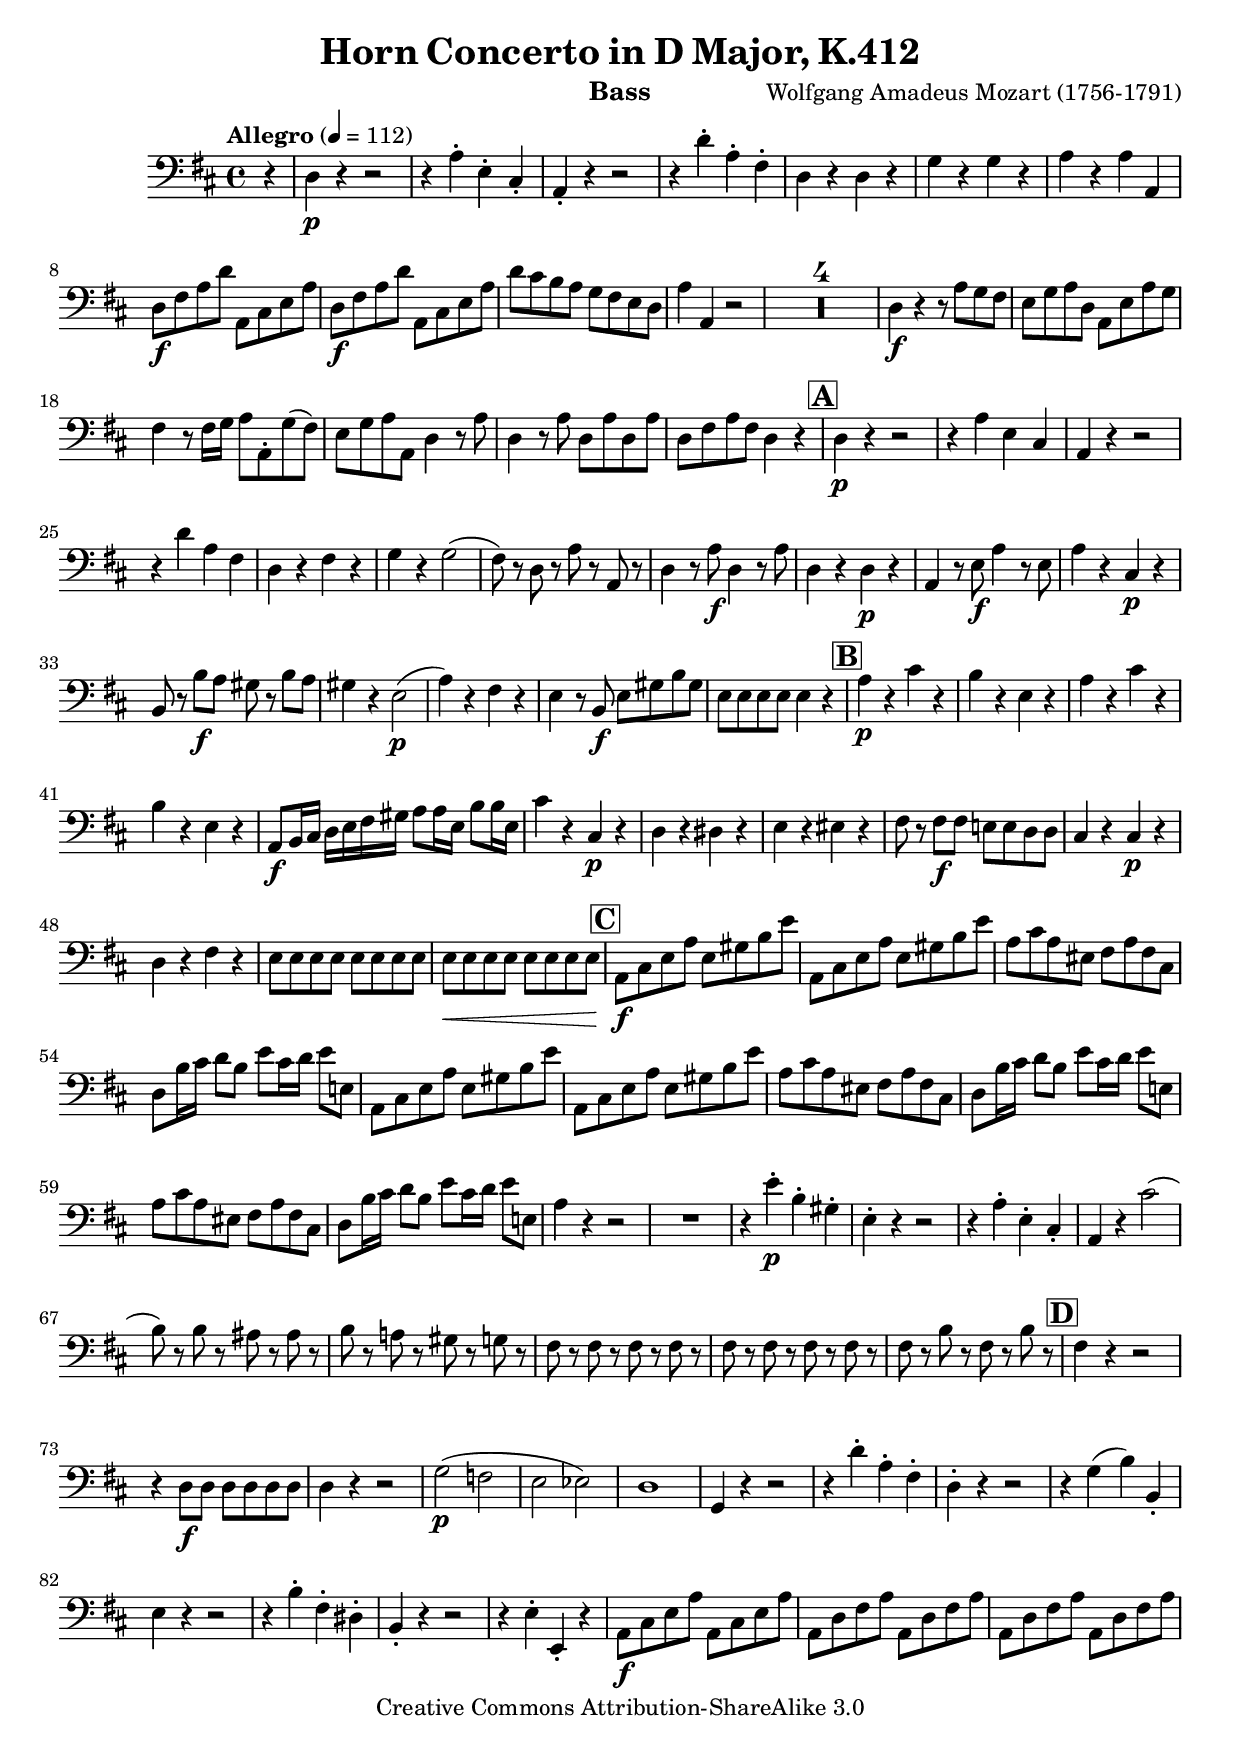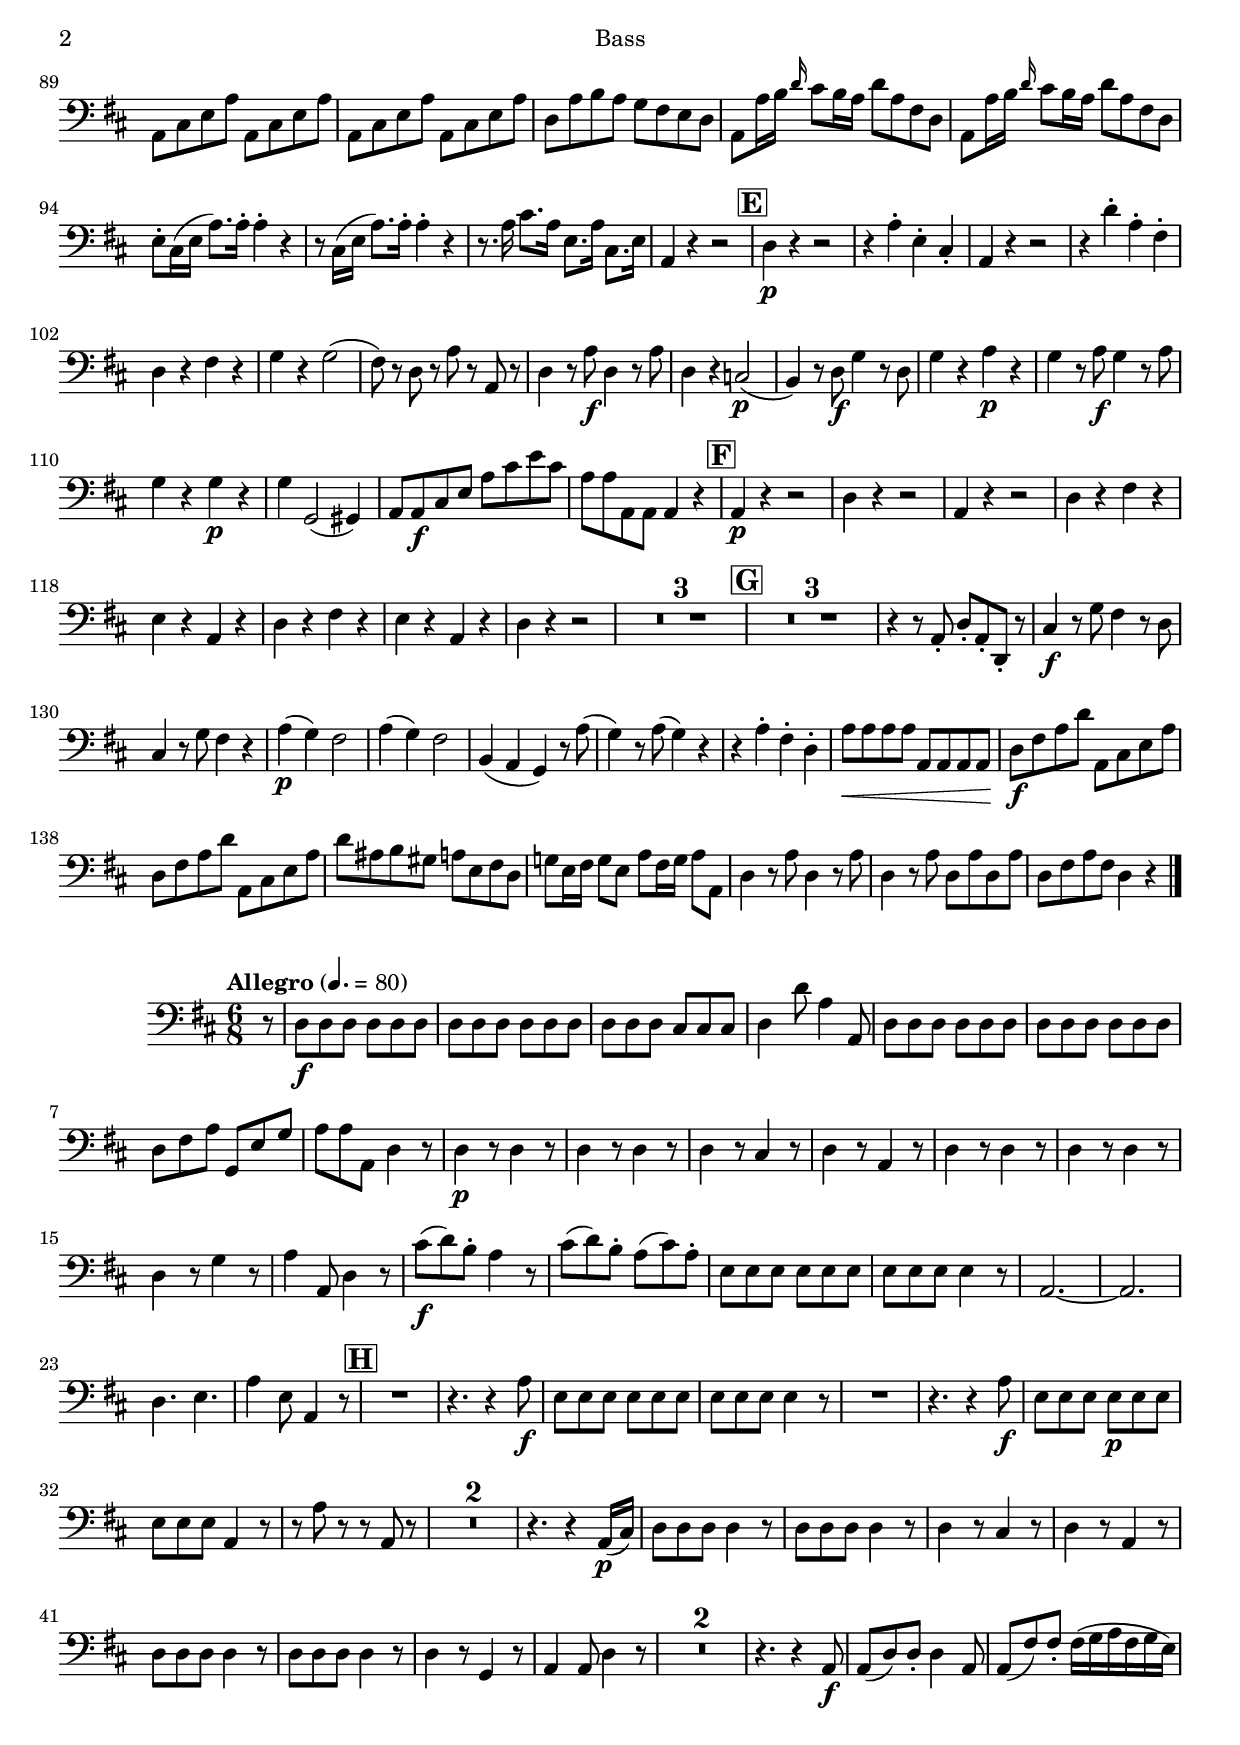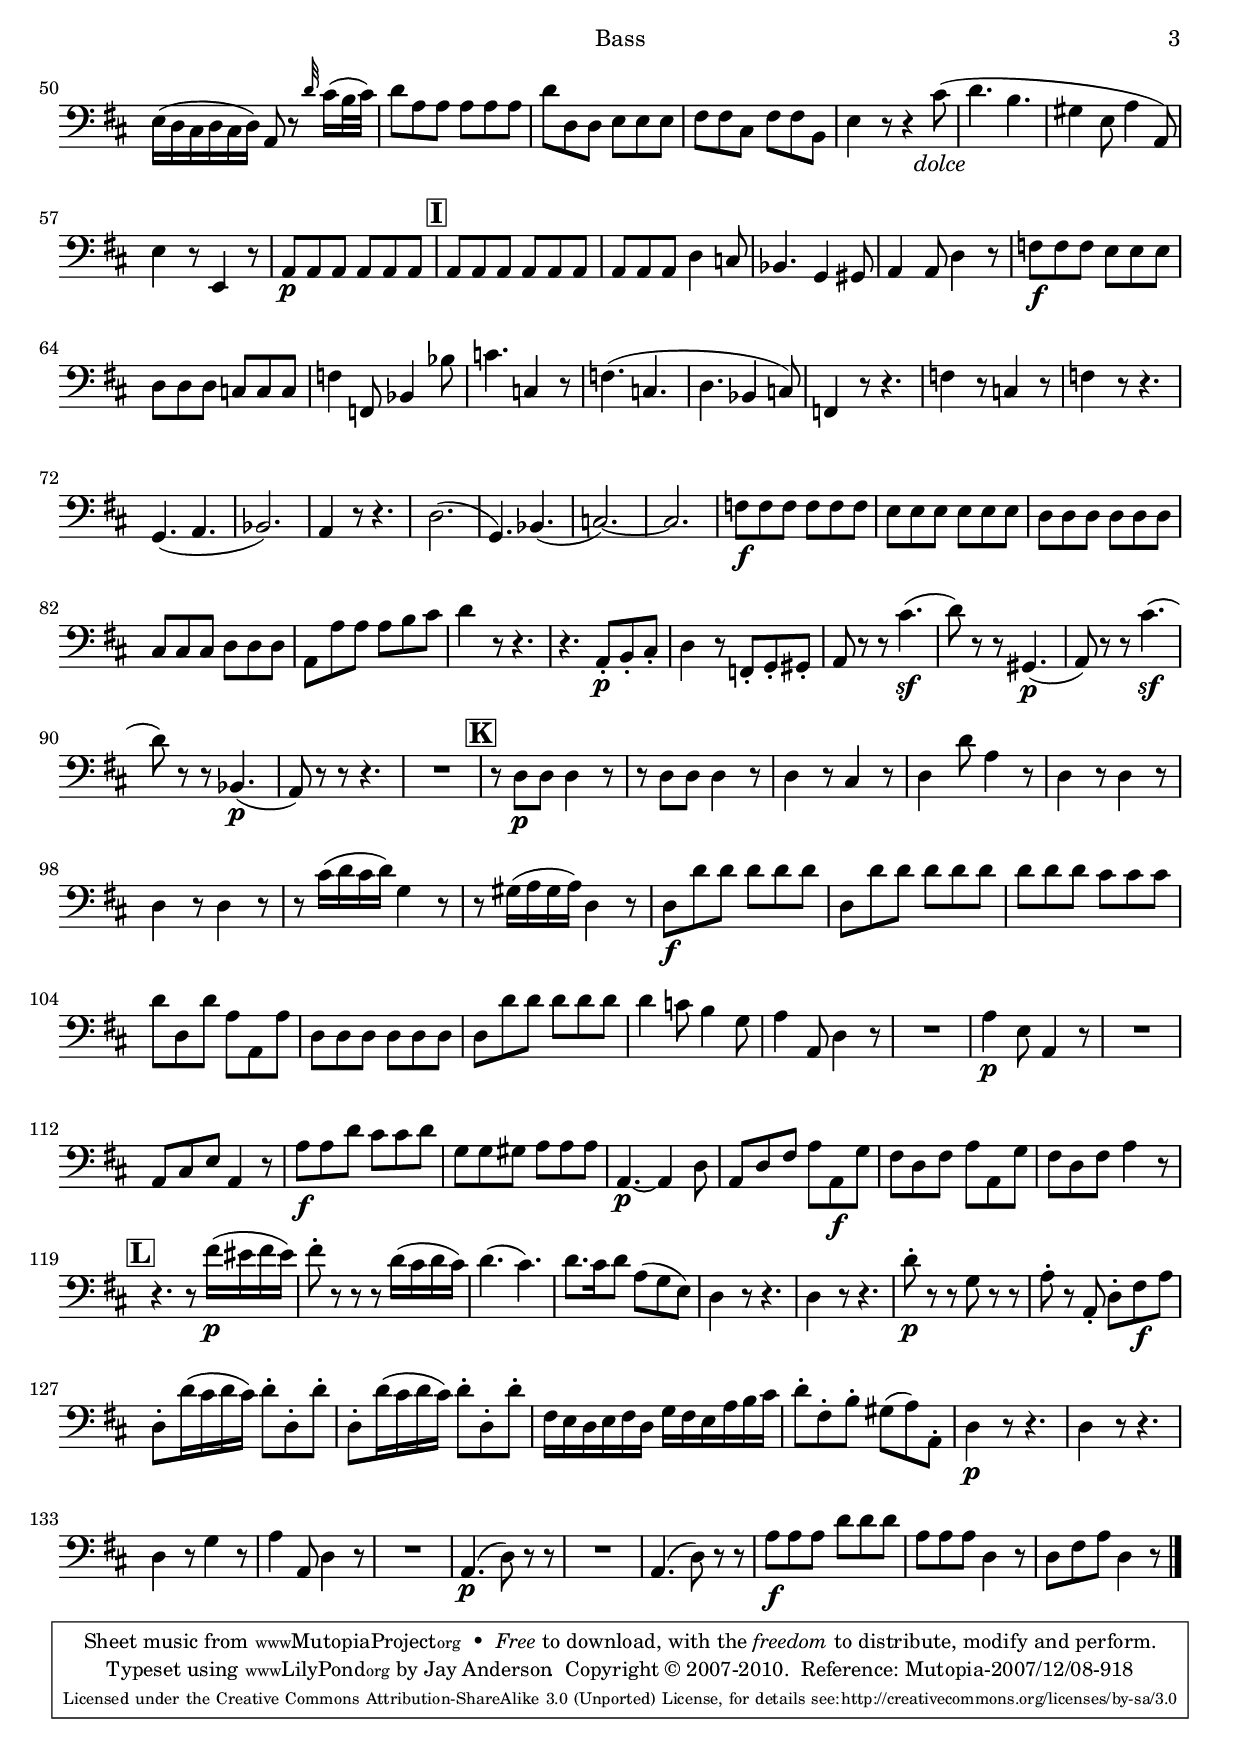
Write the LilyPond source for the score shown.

\version "2.13.50"

\include "defs.ily"
\version "2.13.50"

bassMvtI = \relative c
{
  \clef bass
  \key d \major
  r4
  d4\p r r2 |
  r4 a'-. e-. cis-. |
  a-. r r2 |
  r4 d'-. a-. fis-. |
  d r d r |
  g r g r |
  a r a a, |
  \repeat unfold 2
  {
    d8\f fis a d a, cis e a |
  }
  d cis b a g fis e d |
  a'4 a, r2 |
  R1*4 |
  d4\f r r8 a' g fis |
  e g a d, a e' a g |
  fis4 r8 fis16 g a8 a,-. g'( fis) |
  e g a a, d4 r8 a'8 |
  d,4 r8 a' d, a' d, a' |
  d, fis a fis d4 r |
  d4\p r r2 |

  r4 a' e cis |
  a r r2 |
  r4 d' a fis |
  d r fis r |
  g r g2( |
  fis8) r d r a' r a, r |
  d4 r8 a'8\f d,4 r8 a'8 |
  d,4 r d\p r |
  a r8 e'8\f a4 r8 e |
  a4 r cis,\p r |
  b8 r b'\f a gis r b a |
  gis4 r e2(\p |
  a4) r fis r |
  e r8 b\f e gis b gis |
  e e e e e4 r |
  a4\p r cis r |
  b r e, r |
  a r cis r |
  b r e, r |
  a,8\f b16 cis d e fis gis a8 a16 e b'8 b16 e, |
  cis'4 r cis,\p r |
  d r dis r |
  e r eis r |
  fis8 r fis\f fis e e d d |
  cis4 r cis\p r |
  d r fis r |
  \repeat unfold 8 e8 |
  e\< \repeat unfold 7 e8 |

  a,\f cis e a e gis b e |
  a,, cis e a e gis b e |
  a, cis a eis fis a fis cis |
  d8 b'16 cis d8 b e cis16 d e8 e, |
  a, cis e a e gis b e |
  a,, cis e a e gis b e |
  a, cis a eis fis a fis cis |
  d8 b'16 cis d8 b e cis16 d e8 e, |
  a cis a eis fis a fis cis |
  d8 b'16 cis d8 b e cis16 d e8 e, |
  a4 r r2 |
  R1 |
  r4 e'4-.\p b-. gis-. |
  e-. r r2 |
  r4 a-. e-. cis-. |
  a r cis'2( |
  b8) r b r ais r ais r |
  b r a r gis r g r |
  \repeat unfold 8 {fis r} |
  fis r b r fis r b r |
  fis4 r r2 |
  r4 d8\f d d d d d |
  d4 r r2 |
  g2(\p f | e ees) |
  d1 |

  g,4 r r2 |
  r4 d''-. a-. fis-. |
  d-. r r2 |
  r4 g( b) b,-. |
  e r r2 |
  r4 b'-. fis-. dis-. |
  b-. r r2 |
  r4 e-. e,-. r |

  a8\f cis e a a, cis e a |
  \repeat unfold 4 {a, d fis a} |
  \repeat unfold 4 {a, cis e a} |
  d, a' b a g fis e d |
  \repeat unfold 2
  {
    a8 a'16 b \grace d16 cis8 b16 a d8 a fis d |
  }
  e8-. cis16( e a8.) a16-. a4-. r |
  r8 cis,16( e a8.) a16-. a4-. r |
  r8. a16 cis8. a16 e8. a16 cis,8. e16 |
  a,4 r r2 |

  d4\p r r2 |
  r4 a'-. e-. cis-. |
  a r r2 |
  r4 d'-. a-. fis-. |
  d r fis r |
  g r g2( |
  fis8) r d r a' r a, r |
  d4 r8 a'\f d,4 r8 a' |
  d,4 r c2(\p |
  b4) r8 d\f g4 r8 d |
  g4 r a\p r |
  g r8 a\f g4 r8 a |
  g4 r g\p r |
  g g,2( gis4) |
  a8 a\f cis e a cis e cis |
  a a a, a a4 r |
  a4\p r r2 |
  d4 r r2 |
  a4 r r2 |

  \repeat unfold 2
  {
    d4 r fis r |
    e r a, r |
  }
  d4 r r2 |
  R1*6 |
  r4 r8 a-. d-. a-. d,-. r |
  cis'4\f r8 g' fis4 r8 d |
  cis4 r8 g' fis4 r |
  a4(\p g) fis2 |
  a4( g) fis2 |
  b,4( a g) r8 a'( |
  g4) r8 a( g4) r4 |
  r a-. fis-. d-. |
  a'8\< a a a a, a a a |
  d\f fis a d a, cis e a |
  d, fis a d a, cis e a |
  d ais b gis a e fis d |
  g e16 fis g8 e a fis16 g a8 a, |
  d4 r8 a' d,4 r8 a' |
  d,4 r8 a' d, a' d, a' |
  d, fis a fis d4 r |
}

bassMvtII = \relative c
{
  \clef bass
  \key d \major
  r8
  d\f \repeat unfold 14 d cis cis cis |
  d4 d'8 a4 a,8 |
  \repeat unfold 12 d8 |
  d fis a g, e' g |
  a a a, d4 r8 |
  d4\p r8 \repeat unfold 4 {d4 r8} cis4 r8 |
  d4 r8 a4 r8 |
  \repeat unfold 5 {d4 r8} g4 r8 |
  a4 a,8 d4 r8 |

  cis'(\f d) b-. a4 r8 |
  cis( d) b-. a( cis) a-. |
  \repeat unfold 9 e8 e4 r8 |
  a,2.~ | a |
  d4. e |
  a4 e8 a,4 r8 |
  R2. |
  r4. r4 a'8\f |
  \repeat unfold 9 e8 e4 r8 |
  R2. |
  r4. r4 a8\f |
  e8 e e e\p e e |
  e e e a,4 r8 |
  r8 a' r r a, r |
  R2.*2 |
  r4. r4 a16(\p cis) |
  \repeat unfold 2 {d8 d d d4 r8} |
  d4 r8 cis4 r8 |
  d4 r8 a4 r8 |
  \repeat unfold 2 {d8 d d d4 r8} |
  d4 r8 g,4 r8 |
  a4 a8 d4 r8 |

  R2.*2 |
  r4. r4 a8\f |
  a( d) d-. d4 a8 |
  a( fis') fis-. fis16( g a fis g e) |
  e( d cis d cis d) a8 r \grace d'32 cis16( b32 cis) |
  d8 a a a a a |
  d d, d e e e |
  fis fis cis fis fis b, |
  e4 r8 r4 cis'8(\dolce |
  d4.( b |
  gis4 e8 a4 a,8) |
  e'4 r8 e,4 r8 |
  a8\p \repeat unfold 14 a d4 c8 |
  bes4. g4 gis8 |
  a4 a8 d4 r8 |
  f8\f f f e e e |
  d d d c c c |
  f4 f,8 bes4 bes'8 |
  c4. c,4 r8 |

  f4.( c |
  d bes4 c8) |
  f,4 r8 r4. |
  f'4 r8 c4 r8 |
  f4 r8 r4. |
  g,4.( a |
  bes2.) |
  a4 r8 r4. |
  d2.( |
  g,4.) bes( |
  c2.~) | c |
  f8\f f f f f f |
  \repeat unfold 6 e |
  \repeat unfold 6 d |
  cis cis cis d d d |
  a a' a a b cis |
  d4 r8 r4. |
  r4. a,8-.\p b-. cis-. |
  d4 r8 f,-. g-. gis-. |
  a r r cis'4.(\sf |
  d8) r r gis,,4.(\p |
  a8) r r cis'4.(\sf |
  d8) r r bes,4.(\p |
  a8) r r r4. |
  R2. |
  r8 d\p d d4 r8 |
  r8 d d d4 r8 |
  d4 r8 cis4 r8 |
  d4 d'8 a4 r8 |
  \repeat unfold 4 {d,4 r8} |
  r8 cis'16( d cis d) g,4 r8 |
  r8 gis16( a gis a) d,4 r8 |

  d8\f d' d d d d |
  d,8 d' d d d d |
  d d d cis cis cis |
  d d, d' a a, a' |
  d, d d d d d |
  d8 d' d d d d |
  d4 c8 b4 g8 |
  a4 a,8 d4 r8 |

  R2. |
  a'4\p e8 a,4 r8 |
  R2. |
  a8 cis e a,4 r8 |
  a'\f a d cis cis d |
  g, g gis a a a |
  a,4.~\p a4 d8 |
  a d fis a a,\f g' |
  fis d fis a a, g' |
  fis d fis a4 r8 |

  r4. r8 fis'16(\p eis fis eis) |
  fis8-. r r r d16( cis d cis) |
  d4.( cis) |
  d8. cis16 d8 a( g e) |
  d4 r8 r4. |
  d4 r8 r4. |
  d'8-.\p r r g, r r |
  a-. r a,-. d-. fis\f a |
  \repeat unfold 2 {d,-. d'16( cis d cis) d8-. d,-. d'-. |}
  fis,16 e d e fis d g fis e a b cis |
  d8-. fis,-. b-. gis( a) a,-. |
  d4\p r8 r4. |
  d4 r8 r4. |
  d4 r8 g4 r8 |
  a4 a,8 d4 r8 |
  R2. |
  a4.(\p d8) r r |
  R2. |
  a4.( d8) r r |
  a'8\f a a d d d |
  a a a d,4 r8 |
  d fis a d,4 r8 |
}


instrument = "Bass"

\book
{
  \include "header.ily"
  \score
  {
    \new Staff
    {
      << \bassMvtI \outlineMvtI >>
    }
  }
  \score
  {
    \new Staff
    {
      << \bassMvtII \outlineMvtII >>
    }
  }
}
